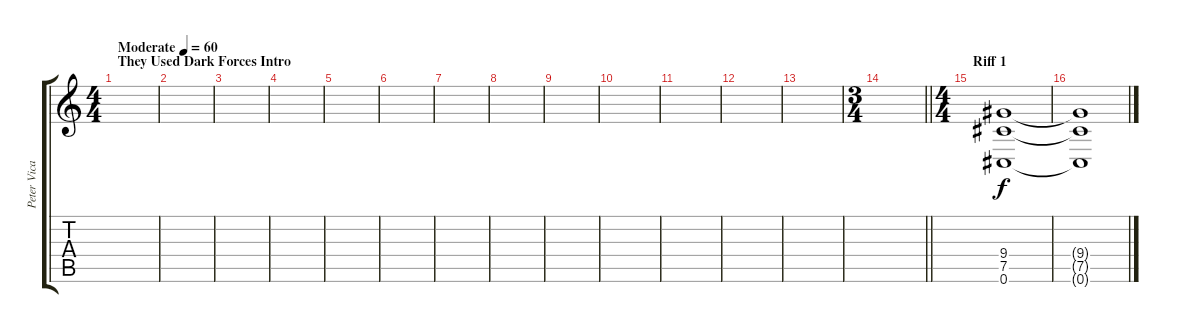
\track ("Peter Vicar" "Peter Vica") {instrument distortionguitar}
\staff {score tabs}
\tuning (Db4 Ab3 E3 B2 Gb2 Db2) {hide}
\ts (4 4)
\section ("" "They Used Dark Forces Intro")
\tempo (60 "Moderate")
\clef g2
\ks c
|
|
|
|
|
|
|
|
|
|
|
|
|
\ts (3 4)
\barLineRight lightlight
|
\ts (4 4)
\section ("" "Riff 1")
(9.4 7.5 0.6).1 |
(9.4{t} 7.5{t} 0.6{t}).1
